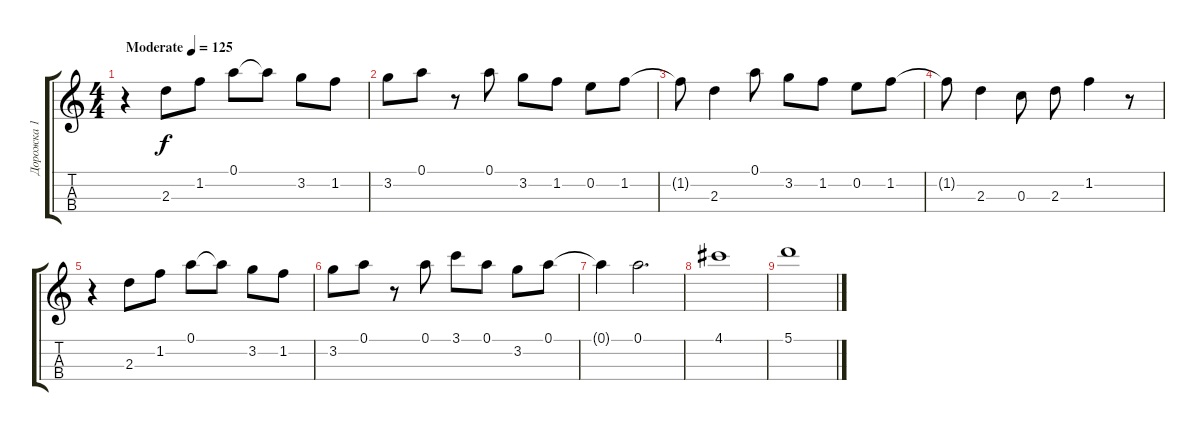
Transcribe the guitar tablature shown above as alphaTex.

\track ("Дорожка 1" "Дорожка 1") {instrument acousticguitarsteel}
\staff {score tabs}
\tuning (A4 E4 C4 G3) {hide}
\ts (4 4)
\tempo (125 "Moderate")
\clef g2
\ks c
r.4{dy f instrument acousticguitarsteel} 2.3.8 1.2.8 0.1.8 0.1{t}.8 3.2.8 1.2.8 |
3.2.8 0.1.8 r.8 0.1.8 3.2.8 1.2.8 0.2.8 1.2.8 |
1.2{t}.8 2.3.4 0.1.8 3.2.8 1.2.8 0.2.8 1.2.8 |
1.2{t}.8 2.3.4 0.3.8 2.3.8 1.2.4 r.8 |
r.4 2.3.8 1.2.8 0.1.8 0.1{t}.8 3.2.8 1.2.8 |
3.2.8 0.1.8 r.8 0.1.8 3.1.8 0.1.8 3.2.8 0.1.8 |
0.1{t}.4 0.1.2{d} |
4.1.1 |
5.1.1
